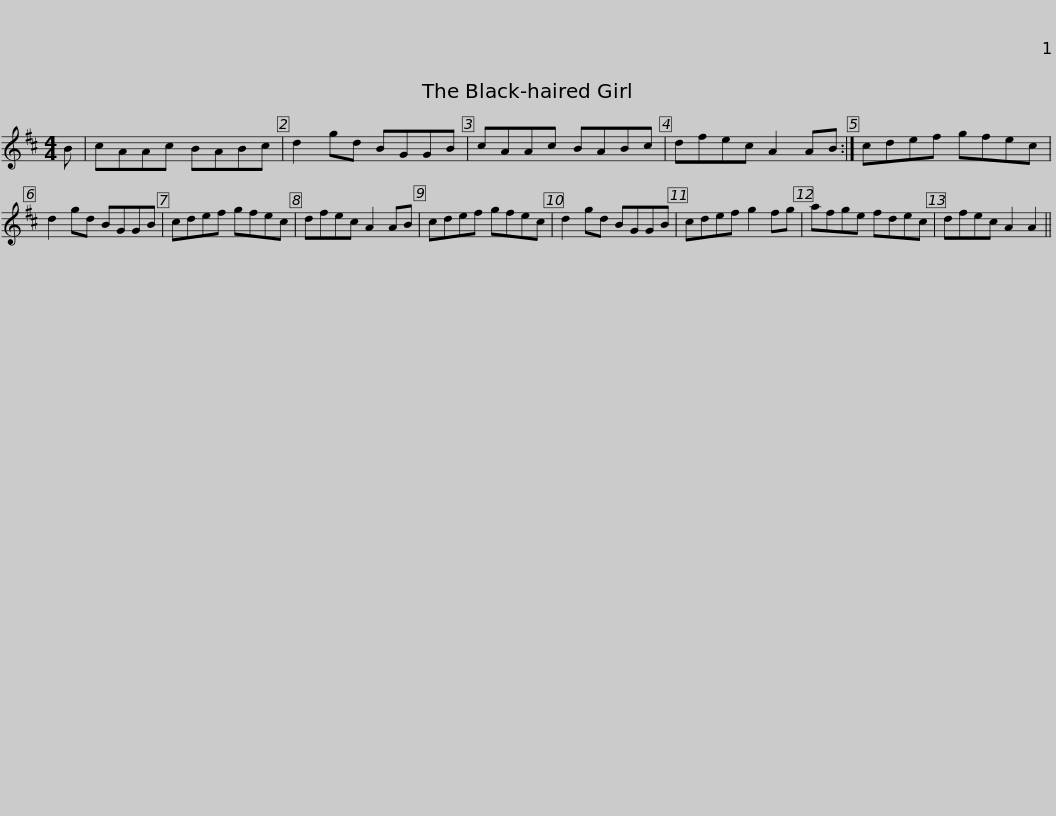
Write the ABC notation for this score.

X:1
L:1/8
M:4/4
I:linebreak $
K:D
V:1 treble
V:1
 B | cAAc BABc | d2 gd BGGB | cAAc BABc | dfec A2 AB :| %5
 cdef gfec |$ d2 gd BGGB | cdef gfec | dfec A2 AB | cdef gfec | %10
 d2 gd BGGB | cdef g2 fg |$ afge fdec | dfec A2 A2 || %14
